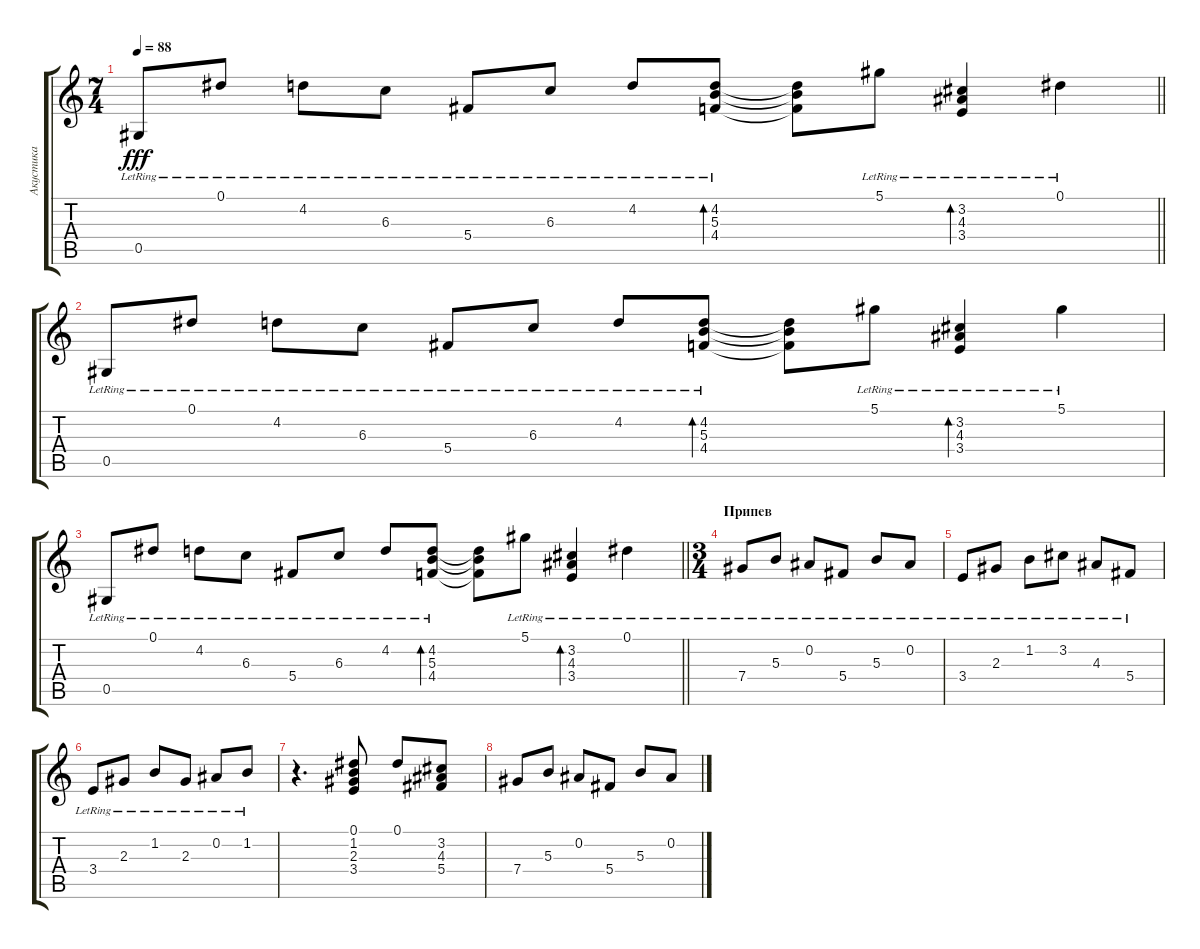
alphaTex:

\track ("Акустика" "Акустика") {instrument acousticguitarsteel}
\staff {score tabs}
\tuning (Eb4 Bb3 Gb3 Db3 Ab2 Eb2) {hide}
\ts (7 4)
\tempo 88
\clef g2
\barLineRight lightlight
\ks c
0.5{lr}.8{dy fff} 0.1{lr}.8 4.2{lr}.8 6.3{lr}.8 5.4{lr}.8 6.3{lr}.8 4.2{lr}.8 (4.2{lr} 5.3{lr} 4.4{lr}).8{bd 30} (4.2{t} 5.3{t} 4.4{t}).8 5.1{lr}.8 (3.2{lr} 4.3{lr} 3.4{lr}).4{bd 30} 0.1{lr}.4 |
0.5{lr}.8 0.1{lr}.8 4.2{lr}.8 6.3{lr}.8 5.4{lr}.8 6.3{lr}.8 4.2{lr}.8 (4.2{lr} 5.3{lr} 4.4{lr}).8{bd 30} (4.2{t} 5.3{t} 4.4{t}).8 5.1{lr}.8 (3.2{lr} 4.3{lr} 3.4{lr}).4{bd 30} 5.1{lr}.4 |
\barLineRight lightlight
0.5{lr}.8 0.1{lr}.8 4.2{lr}.8 6.3{lr}.8 5.4{lr}.8 6.3{lr}.8 4.2{lr}.8 (4.2{lr} 5.3{lr} 4.4{lr}).8{bd 30} (4.2{t} 5.3{t} 4.4{t}).8 5.1{lr}.8 (3.2{lr} 4.3{lr} 3.4{lr}).4{bd 30} 0.1{lr}.4 |
\ts (3 4)
\section ("" "Припев")
7.4{lr}.8 5.3{lr}.8 0.2{lr}.8 5.4{lr}.8 5.3{lr}.8 0.2{lr}.8 |
3.4{lr}.8 2.3{lr}.8 1.2{lr}.8 3.2{lr}.8 4.3{lr}.8 5.4{lr}.8 |
3.4{lr}.8 2.3{lr}.8 1.2{lr}.8 2.3{lr}.8 0.2{lr}.8 1.2{lr}.8 |
r.4{d} (0.1 1.2 2.3 3.4).8 0.1.8 (3.2 4.3 5.4).8 |
7.4.8 5.3.8 0.2.8 5.4.8 5.3.8 0.2.8
